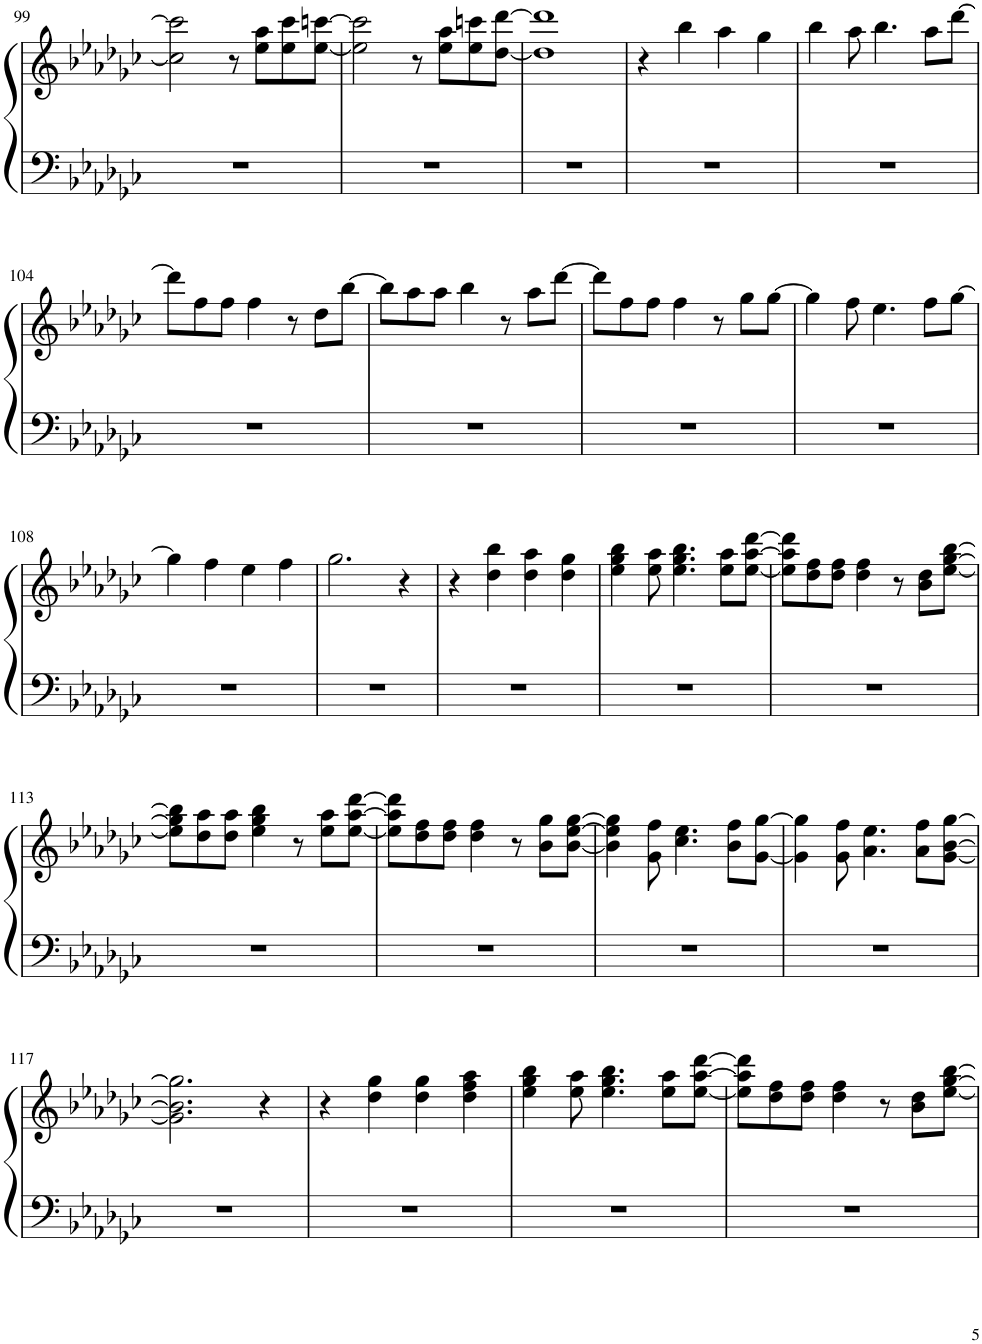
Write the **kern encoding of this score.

**kern	**kern
*part1	*part1
*staff2	*staff1
*I"Piano	*
*I'Pno.	*
!!LO:PB:g=z
*clefF4	*clefG2
*k[b-e-a-d-g-c-]	*k[b-e-a-d-g-c-]
*M4/4	*M4/4
=99	=99
1r	2cc-\] 2ccc-\]
.	8r
.	8ee-\ 8aa-\L
.	8ee-\ 8ccc-\
.	[8ee-\ [8cccn\J
=100	=100
1r	2ee-\] 2ccc\]
.	8r
.	8ee-\ 8aa-\L
.	8ee-\ 8cccn\
.	[8dd-\ [8ddd-\J
=101	=101
1r	1dd-] 1ddd-]
=102	=102
1r	4r
.	4bb-\
.	4aa-\
.	4gg-\
=103	=103
1r	4bb-\
.	8aa-\
.	4.bb-\
.	8aa-\L
.	[8ddd-\J
!!LO:LB:g=z
=104	=104
1r	8ddd-\L]
.	8ff\
.	8ff\J
.	4ff\
.	8r
.	8dd-\L
.	[8bb-\J
=105	=105
1r	8bb-\L]
.	8aa-\
.	8aa-\J
.	4bb-\
.	8r
.	8aa-\L
.	[8ddd-\J
=106	=106
1r	8ddd-\L]
.	8ff\
.	8ff\J
.	4ff\
.	8r
.	8gg-\L
.	[8gg-\J
=107	=107
1r	4gg-\]
.	8ff\
.	4.ee-\
.	8ff\L
.	[8gg-\J
!!LO:LB:g=z
=108	=108
1r	4gg-\]
.	4ff\
.	4ee-\
.	4ff\
=109	=109
1r	2.gg-\
.	4r
=110	=110
1r	4r
.	4dd-\ 4bb-\
.	4dd-\ 4aa-\
.	4dd-\ 4gg-\
=111	=111
1r	4ee-\ 4gg-\ 4bb-\
.	8ee-\ 8aa-\
.	4.ee-\ 4.gg-\ 4.bb-\
.	8ee-\ 8aa-\L
.	[8ee-\ [8aa-\ [8ddd-\J
=112	=112
1r	8ee-\] 8aa-\] 8ddd-\]L
.	8dd-\ 8ff\
.	8dd-\ 8ff\J
.	4dd-\ 4ff\
.	8r
.	8b-\ 8dd-\L
.	[8ee-\ [8gg-\ [8bb-\J
!!LO:LB:g=z
=113	=113
1r	8ee-\] 8gg-\] 8bb-\]L
.	8dd-\ 8aa-\
.	8dd-\ 8aa-\J
.	4ee-\ 4gg-\ 4bb-\
.	8r
.	8ee-\ 8aa-\L
.	[8ee-\ [8aa-\ [8ddd-\J
=114	=114
1r	8ee-\] 8aa-\] 8ddd-\]L
.	8dd-\ 8ff\
.	8dd-\ 8ff\J
.	4dd-\ 4ff\
.	8r
.	8b-\ 8gg-\L
.	[8b-\ [8ee-\ [8gg-\J
=115	=115
1r	4b-\] 4ee-\] 4gg-\]
.	8g-\ 8ff\
.	4.cc-\ 4.ee-\
.	8b-\ 8ff\L
.	[8g-\ [8gg-\J
=116	=116
1r	4g-\] 4gg-\]
.	8g-\ 8ff\
.	4.a-\ 4.ee-\
.	8a-\ 8ff\L
.	[8g-\ [8b-\ [8gg-\J
!!LO:LB:g=z
=117	=117
1r	2.g-\] 2.b-\] 2.gg-\]
.	4r
=118	=118
1r	4r
.	4dd-\ 4gg-\
.	4dd-\ 4gg-\
.	4dd-\ 4ff\ 4aa-\
=119	=119
1r	4ee-\ 4gg-\ 4bb-\
.	8ee-\ 8aa-\
.	4.ee-\ 4.gg-\ 4.bb-\
.	8ee-\ 8aa-\L
.	[8ee-\ [8aa-\ [8ddd-\J
=120	=120
1r	8ee-\] 8aa-\] 8ddd-\]L
.	8dd-\ 8ff\
.	8dd-\ 8ff\J
.	4dd-\ 4ff\
.	8r
.	8b-\ 8dd-\L
.	[8ee-\ [8gg-\ [8bb-\J
=	=
*-	*-
